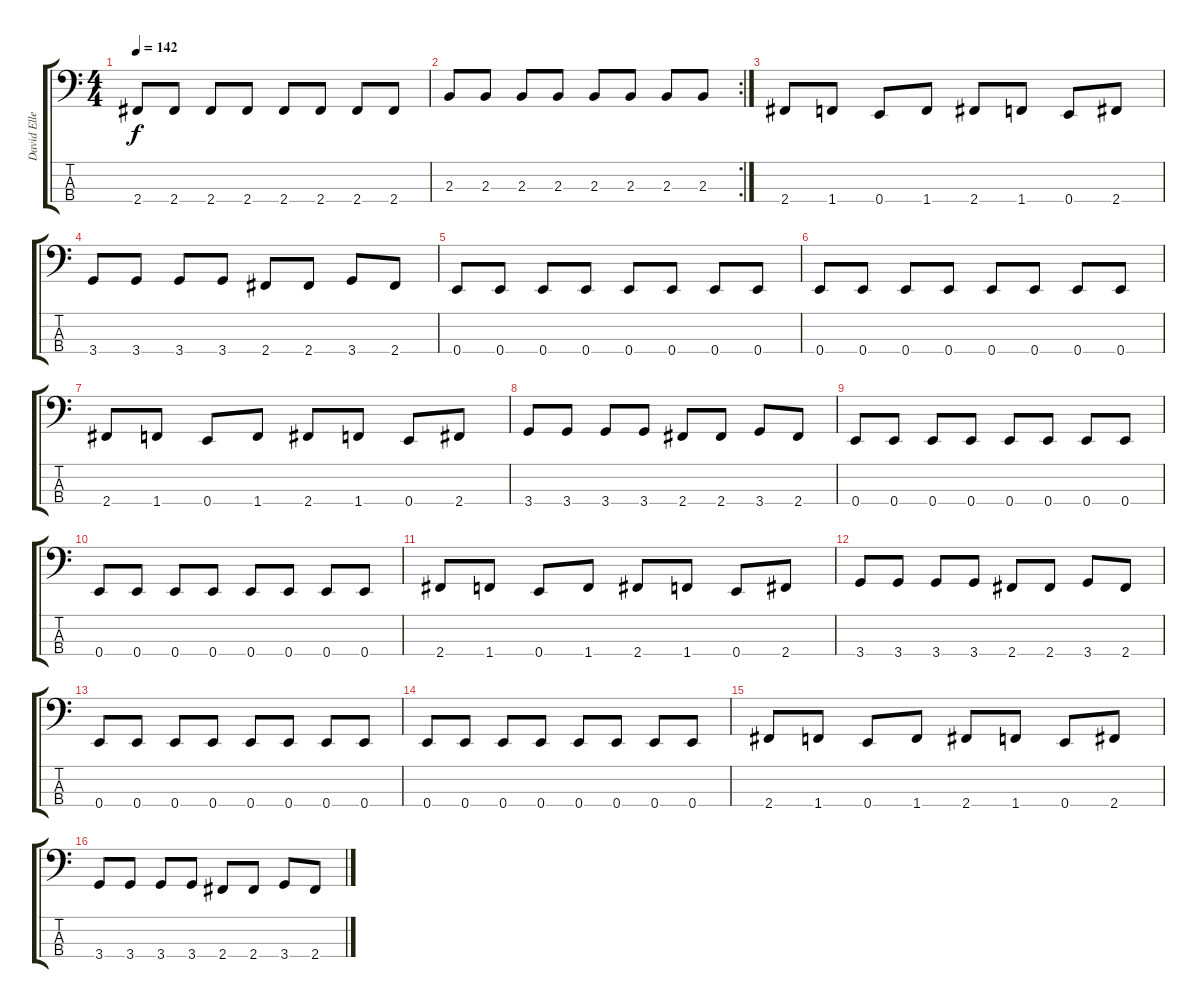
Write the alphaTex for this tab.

\track ("David Ellefson (Bass)" "David Elle") {instrument electricbasspick}
\staff {score tabs}
\tuning (G2 D2 A1 E1) {hide}
\ts (4 4)
\tempo 142
\clef f4
\ks c
2.4.8{dy f} 2.4.8 2.4.8 2.4.8 2.4.8 2.4.8 2.4.8 2.4.8 |
\rc 2
2.3.8 2.3.8 2.3.8 2.3.8 2.3.8 2.3.8 2.3.8 2.3.8 |
2.4.8 1.4.8 0.4.8 1.4.8 2.4.8 1.4.8 0.4.8 2.4.8 |
3.4.8 3.4.8 3.4.8 3.4.8 2.4.8 2.4.8 3.4.8 2.4.8 |
0.4.8 0.4.8 0.4.8 0.4.8 0.4.8 0.4.8 0.4.8 0.4.8 |
0.4.8 0.4.8 0.4.8 0.4.8 0.4.8 0.4.8 0.4.8 0.4.8 |
2.4.8 1.4.8 0.4.8 1.4.8 2.4.8 1.4.8 0.4.8 2.4.8 |
3.4.8 3.4.8 3.4.8 3.4.8 2.4.8 2.4.8 3.4.8 2.4.8 |
0.4.8 0.4.8 0.4.8 0.4.8 0.4.8 0.4.8 0.4.8 0.4.8 |
0.4.8 0.4.8 0.4.8 0.4.8 0.4.8 0.4.8 0.4.8 0.4.8 |
2.4.8 1.4.8 0.4.8 1.4.8 2.4.8 1.4.8 0.4.8 2.4.8 |
3.4.8 3.4.8 3.4.8 3.4.8 2.4.8 2.4.8 3.4.8 2.4.8 |
0.4.8 0.4.8 0.4.8 0.4.8 0.4.8 0.4.8 0.4.8 0.4.8 |
0.4.8 0.4.8 0.4.8 0.4.8 0.4.8 0.4.8 0.4.8 0.4.8 |
2.4.8 1.4.8 0.4.8 1.4.8 2.4.8 1.4.8 0.4.8 2.4.8 |
3.4.8 3.4.8 3.4.8 3.4.8 2.4.8 2.4.8 3.4.8 2.4.8
